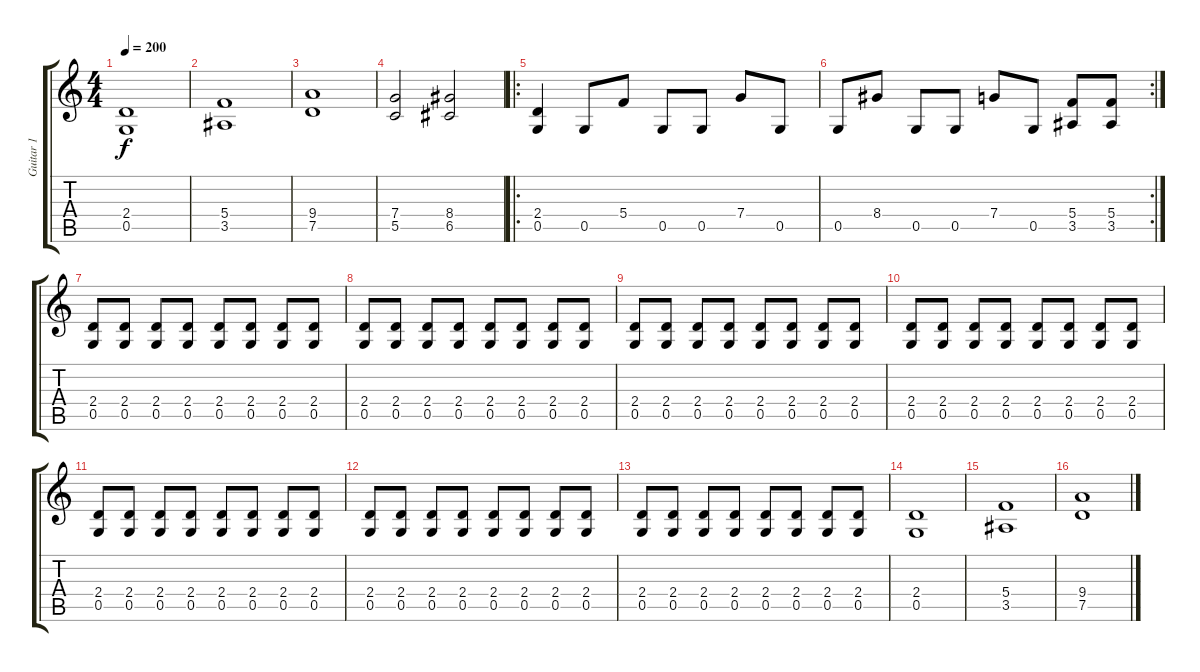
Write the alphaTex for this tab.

\track ("Guitar 1" "Guitar 1") {instrument overdrivenguitar}
\staff {score tabs}
\tuning (D4 A3 F3 C3 G2 D2) {hide}
\ts (4 4)
\tempo 200
\clef g2
\ks c
(2.4 0.5).1{dy f} |
(5.4 3.5).1 |
(9.4 7.5).1 |
(7.4 5.5).2 (8.4 6.5).2 |
\ro
(2.4 0.5).4 0.5.8 5.4.8 0.5.8 0.5.8 7.4.8 0.5.8 |
\rc 2
0.5.8 8.4.8 0.5.8 0.5.8 7.4.8 0.5.8 (5.4 3.5).8 (5.4 3.5).8 |
(2.4 0.5).8 (2.4 0.5).8 (2.4 0.5).8 (2.4 0.5).8 (2.4 0.5).8 (2.4 0.5).8 (2.4 0.5).8 (2.4 0.5).8 |
(2.4 0.5).8 (2.4 0.5).8 (2.4 0.5).8 (2.4 0.5).8 (2.4 0.5).8 (2.4 0.5).8 (2.4 0.5).8 (2.4 0.5).8 |
(2.4 0.5).8 (2.4 0.5).8 (2.4 0.5).8 (2.4 0.5).8 (2.4 0.5).8 (2.4 0.5).8 (2.4 0.5).8 (2.4 0.5).8 |
(2.4 0.5).8 (2.4 0.5).8 (2.4 0.5).8 (2.4 0.5).8 (2.4 0.5).8 (2.4 0.5).8 (2.4 0.5).8 (2.4 0.5).8 |
(2.4 0.5).8 (2.4 0.5).8 (2.4 0.5).8 (2.4 0.5).8 (2.4 0.5).8 (2.4 0.5).8 (2.4 0.5).8 (2.4 0.5).8 |
(2.4 0.5).8 (2.4 0.5).8 (2.4 0.5).8 (2.4 0.5).8 (2.4 0.5).8 (2.4 0.5).8 (2.4 0.5).8 (2.4 0.5).8 |
(2.4 0.5).8 (2.4 0.5).8 (2.4 0.5).8 (2.4 0.5).8 (2.4 0.5).8 (2.4 0.5).8 (2.4 0.5).8 (2.4 0.5).8 |
(2.4 0.5).1 |
(5.4 3.5).1 |
(9.4 7.5).1
